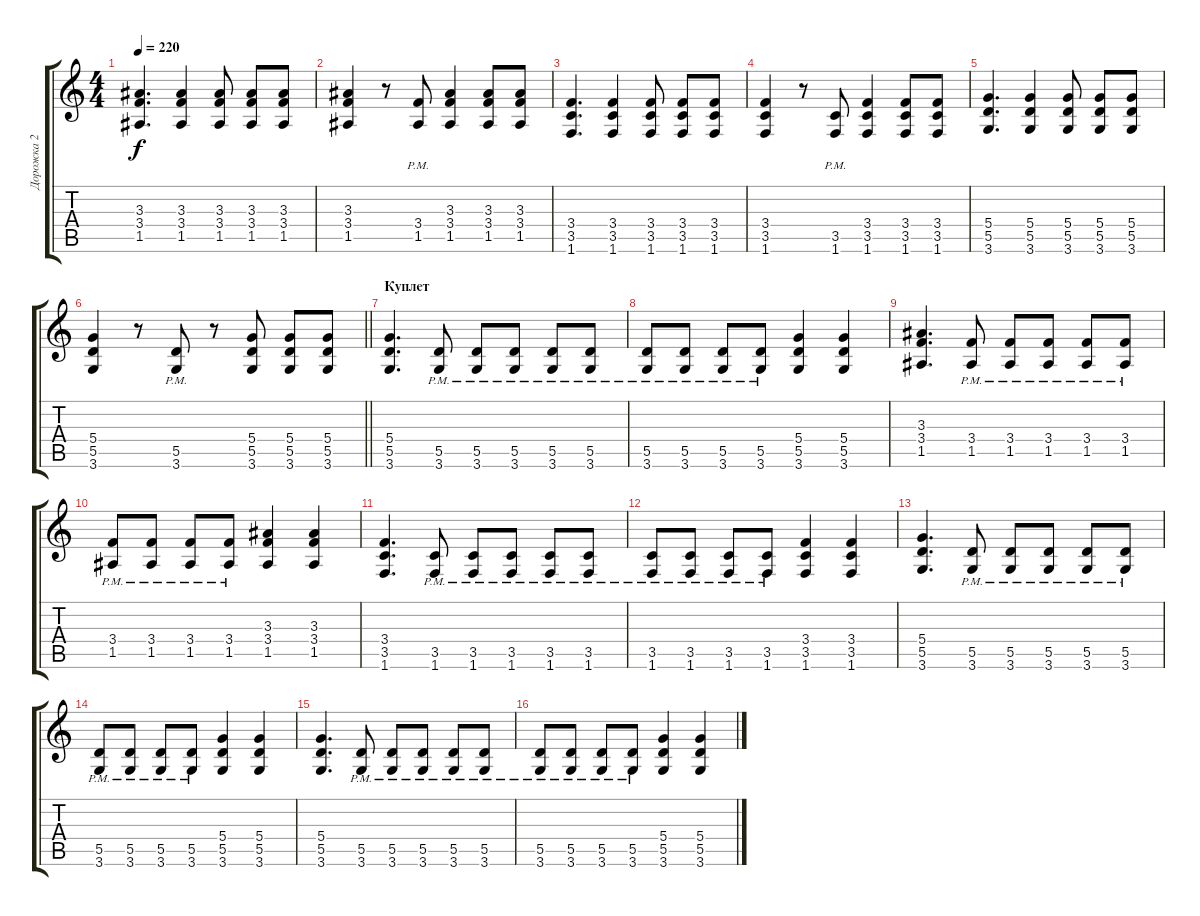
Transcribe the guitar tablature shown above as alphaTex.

\track ("Дорожка 2" "Дорожка 2") {instrument distortionguitar}
\staff {score tabs}
\tuning (E4 B3 G3 D3 A2 E2) {hide}
\ts (4 4)
\tempo 220
\clef g2
\ks c
(3.3 3.4 1.5).4{d dy f} (3.3 3.4 1.5).4 (3.3 3.4 1.5).8 (3.3 3.4 1.5).8 (3.3 3.4 1.5).8 |
(3.3 3.4 1.5).4 r.8 (3.4{pm} 1.5{pm}).8 (3.3 3.4 1.5).4 (3.3 3.4 1.5).8 (3.3 3.4 1.5).8 |
(3.4 3.5 1.6).4{d} (3.4 3.5 1.6).4 (3.4 3.5 1.6).8 (3.4 3.5 1.6).8 (3.4 3.5 1.6).8 |
(3.4 3.5 1.6).4 r.8 (3.5{pm} 1.6).8 (3.4 3.5 1.6).4 (3.4 3.5 1.6).8 (3.4 3.5 1.6).8 |
(5.4 5.5 3.6).4{d} (5.4 5.5 3.6).4 (5.4 5.5 3.6).8 (5.4 5.5 3.6).8 (5.4 5.5 3.6).8 |
\barLineRight lightlight
(5.4 5.5 3.6).4 r.8 (5.5{pm} 3.6{pm}).8 r.8 (5.4 5.5 3.6).8 (5.4 5.5 3.6).8 (5.4 5.5 3.6).8 |
\section ("" "Куплет")
(5.4 5.5 3.6).4{d} (5.5{pm} 3.6{pm}).8 (5.5{pm} 3.6{pm}).8 (5.5{pm} 3.6{pm}).8 (5.5{pm} 3.6{pm}).8 (5.5{pm} 3.6{pm}).8 |
(5.5{pm} 3.6{pm}).8 (5.5{pm} 3.6{pm}).8 (5.5{pm} 3.6{pm}).8 (5.5{pm} 3.6{pm}).8 (5.4 5.5 3.6).4 (5.4 5.5 3.6).4 |
(3.3 3.4 1.5).4{d} (3.4{pm} 1.5{pm}).8 (3.4{pm} 1.5{pm}).8 (3.4{pm} 1.5{pm}).8 (3.4{pm} 1.5{pm}).8 (3.4{pm} 1.5{pm}).8 |
(3.4{pm} 1.5{pm}).8 (3.4{pm} 1.5{pm}).8 (3.4{pm} 1.5{pm}).8 (3.4{pm} 1.5{pm}).8 (3.3 3.4 1.5).4 (3.3 3.4 1.5).4 |
(3.4 3.5 1.6).4{d} (3.5{pm} 1.6{pm}).8 (3.5{pm} 1.6{pm}).8 (3.5{pm} 1.6{pm}).8 (3.5{pm} 1.6{pm}).8 (3.5{pm} 1.6{pm}).8 |
(3.5{pm} 1.6{pm}).8 (3.5{pm} 1.6{pm}).8 (3.5{pm} 1.6{pm}).8 (3.5{pm} 1.6{pm}).8 (3.4 3.5 1.6).4 (3.4 3.5 1.6).4 |
(5.4 5.5 3.6).4{d} (5.5{pm} 3.6{pm}).8 (5.5{pm} 3.6{pm}).8 (5.5{pm} 3.6{pm}).8 (5.5{pm} 3.6{pm}).8 (5.5{pm} 3.6{pm}).8 |
(5.5{pm} 3.6{pm}).8 (5.5{pm} 3.6{pm}).8 (5.5{pm} 3.6{pm}).8 (5.5{pm} 3.6{pm}).8 (5.4 5.5 3.6).4 (5.4 5.5 3.6).4 |
(5.4 5.5 3.6).4{d} (5.5{pm} 3.6{pm}).8 (5.5{pm} 3.6{pm}).8 (5.5{pm} 3.6{pm}).8 (5.5{pm} 3.6{pm}).8 (5.5{pm} 3.6{pm}).8 |
(5.5{pm} 3.6{pm}).8 (5.5{pm} 3.6{pm}).8 (5.5{pm} 3.6{pm}).8 (5.5{pm} 3.6{pm}).8 (5.4 5.5 3.6).4 (5.4 5.5 3.6).4
